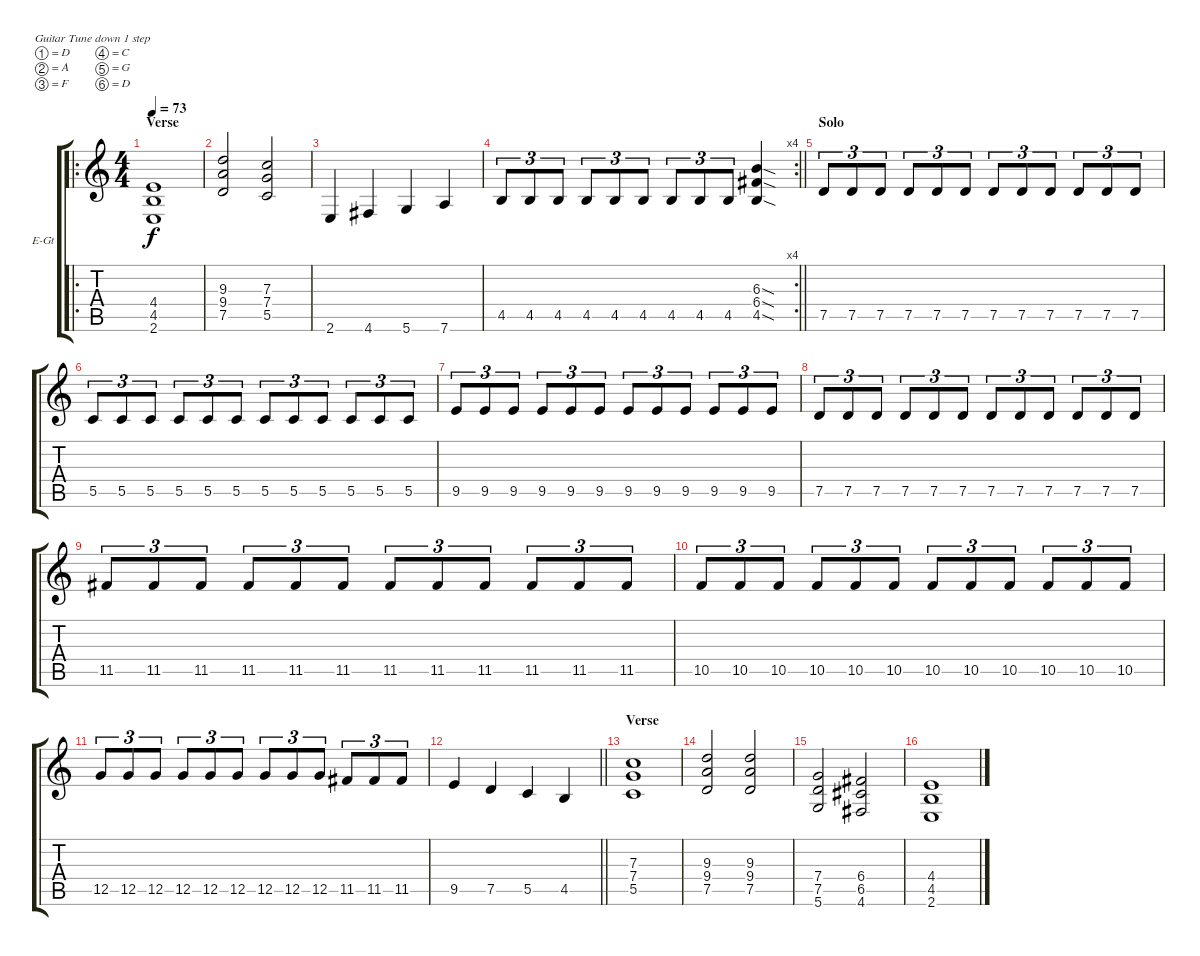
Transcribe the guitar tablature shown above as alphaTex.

\bracketExtendMode groupsimilarinstruments
\firstSystemTrackNameOrientation horizontal
\otherSystemsTrackNameOrientation horizontal
\track ("Karl Logan" "E-Gt") {instrument distortionguitar}
\staff {score tabs}
\tuning (D4 A3 F3 C3 G2 D2)
\ro
\ts (4 4)
\section ("" "Verse")
\tempo 73
\clef g2
\ks c
(4.4 4.5 2.6).1{dy f} |
(9.3 9.4 7.5).2 (7.3 7.4 5.5).2 |
2.6.4 4.6.4 5.6.4 7.6.4 |
\rc 4
\barLineRight lightlight
4.5.8{tu (3 2)} 4.5.8{tu (3 2)} 4.5.8{tu (3 2)} 4.5.8{tu (3 2)} 4.5.8{tu (3 2)} 4.5.8{tu (3 2)} 4.5.8{tu (3 2)} 4.5.8{tu (3 2)} 4.5.8{tu (3 2)} (6.3{sod} 6.4{sod} 4.5{sod}).4 |
\section ("" "Solo")
7.5.8{tu (3 2)} 7.5.8{tu (3 2)} 7.5.8{tu (3 2)} 7.5.8{tu (3 2)} 7.5.8{tu (3 2)} 7.5.8{tu (3 2)} 7.5.8{tu (3 2)} 7.5.8{tu (3 2)} 7.5.8{tu (3 2)} 7.5.8{tu (3 2)} 7.5.8{tu (3 2)} 7.5.8{tu (3 2)} |
5.5.8{tu (3 2)} 5.5.8{tu (3 2)} 5.5.8{tu (3 2)} 5.5.8{tu (3 2)} 5.5.8{tu (3 2)} 5.5.8{tu (3 2)} 5.5.8{tu (3 2)} 5.5.8{tu (3 2)} 5.5.8{tu (3 2)} 5.5.8{tu (3 2)} 5.5.8{tu (3 2)} 5.5.8{tu (3 2)} |
9.5.8{tu (3 2)} 9.5.8{tu (3 2)} 9.5.8{tu (3 2)} 9.5.8{tu (3 2)} 9.5.8{tu (3 2)} 9.5.8{tu (3 2)} 9.5.8{tu (3 2)} 9.5.8{tu (3 2)} 9.5.8{tu (3 2)} 9.5.8{tu (3 2)} 9.5.8{tu (3 2)} 9.5.8{tu (3 2)} |
7.5.8{tu (3 2)} 7.5.8{tu (3 2)} 7.5.8{tu (3 2)} 7.5.8{tu (3 2)} 7.5.8{tu (3 2)} 7.5.8{tu (3 2)} 7.5.8{tu (3 2)} 7.5.8{tu (3 2)} 7.5.8{tu (3 2)} 7.5.8{tu (3 2)} 7.5.8{tu (3 2)} 7.5.8{tu (3 2)} |
11.5.8{tu (3 2)} 11.5.8{tu (3 2)} 11.5.8{tu (3 2)} 11.5.8{tu (3 2)} 11.5.8{tu (3 2)} 11.5.8{tu (3 2)} 11.5.8{tu (3 2)} 11.5.8{tu (3 2)} 11.5.8{tu (3 2)} 11.5.8{tu (3 2)} 11.5.8{tu (3 2)} 11.5.8{tu (3 2)} |
10.5.8{tu (3 2)} 10.5.8{tu (3 2)} 10.5.8{tu (3 2)} 10.5.8{tu (3 2)} 10.5.8{tu (3 2)} 10.5.8{tu (3 2)} 10.5.8{tu (3 2)} 10.5.8{tu (3 2)} 10.5.8{tu (3 2)} 10.5.8{tu (3 2)} 10.5.8{tu (3 2)} 10.5.8{tu (3 2)} |
12.5.8{tu (3 2)} 12.5.8{tu (3 2)} 12.5.8{tu (3 2)} 12.5.8{tu (3 2)} 12.5.8{tu (3 2)} 12.5.8{tu (3 2)} 12.5.8{tu (3 2)} 12.5.8{tu (3 2)} 12.5.8{tu (3 2)} 11.5.8{tu (3 2)} 11.5.8{tu (3 2)} 11.5.8{tu (3 2)} |
\barLineRight lightlight
9.5.4 7.5.4 5.5.4 4.5.4 |
\section ("" "Verse")
(7.3 7.4 5.5).1 |
(9.3 9.4 7.5).2 (9.3 9.4 7.5).2 |
(7.4 7.5 5.6).2 (6.4 6.5 4.6).2 |
(4.4 4.5 2.6).1
